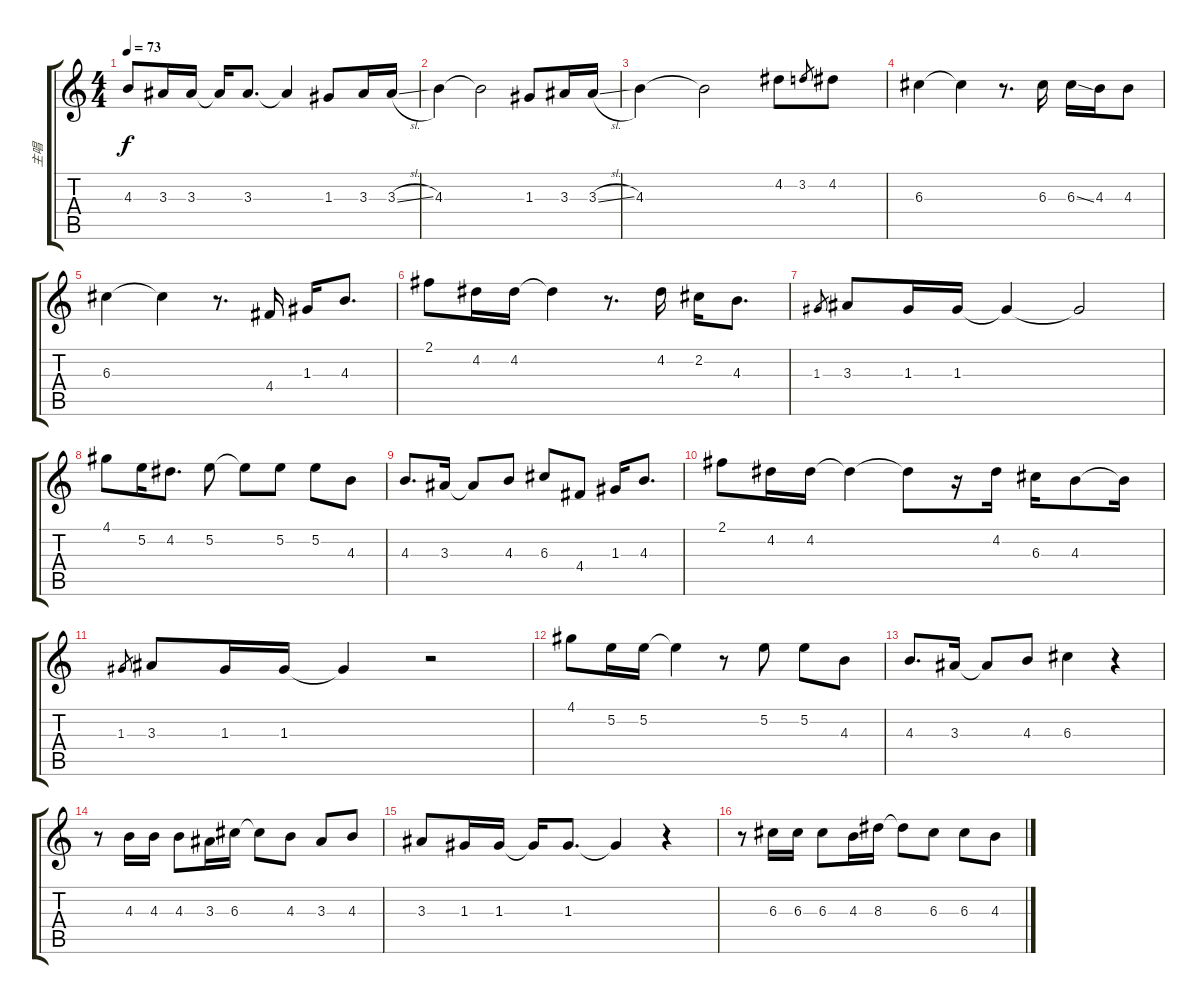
\track ("主唱" "主唱") {instrument acousticguitarsteel}
\staff {score tabs}
\tuning (E4 B3 G3 D3 A2 E2) {hide}
\ts (4 4)
\tempo 73
\clef g2
\ks c
4.3.8{dy f} 3.3.16 3.3.16 3.3{t}.16 3.3.8{d} 3.3{t}.4 1.3.8 3.3.16 3.3{sl}.16 |
4.3.4 4.3{t}.2 1.3.8 3.3.16 3.3{sl}.16 |
4.3.4 4.3{t}.2 4.2.8 3.2.8{gr} 4.2.8 |
6.3.4 6.3{t}.4 r.8{d} 6.3.16 6.3{ss}.16 4.3.16 4.3.8 |
6.3.4 6.3{t}.4 r.8{d} 4.4.16 1.3.16 4.3.8{d} |
2.1.8 4.2.16 4.2.16 4.2{t}.4 r.8{d} 4.2.16 2.2.16 4.3.8{d} |
1.3.8{gr} 3.3.8 1.3.16 1.3.16 1.3{t}.4 1.3{t}.2 |
4.1.8 5.2.16 4.2.8{d} 5.2.8 5.2{t}.8 5.2.8 5.2.8 4.3.8 |
4.3.8{d} 3.3.16 3.3{t}.8 4.3.8 6.3.8 4.4.8 1.3.16 4.3.8{d} |
2.1.8 4.2.16 4.2.16 4.2{t}.4 4.2{t}.8 r.16 4.2.16 6.3.16 4.3.8 4.3{t}.16 |
1.3.8{gr} 3.3.8 1.3.16 1.3.16 1.3{t}.4 r.2 |
4.1.8 5.2.16 5.2.16 5.2{t}.4 r.8 5.2.8 5.2.8 4.3.8 |
4.3.8{d} 3.3.16 3.3{t}.8 4.3.8 6.3.4 r.4 |
r.8 4.3.16 4.3.16 4.3.8 3.3.16 6.3.16 6.3{t}.8 4.3.8 3.3.8 4.3.8 |
3.3.8 1.3.16 1.3.16 1.3{t}.16 1.3.8{d} 1.3{t}.4 r.4 |
r.8 6.3.16 6.3.16 6.3.8 4.3.16 8.3.16 8.3{t}.8 6.3.8 6.3.8 4.3.8
